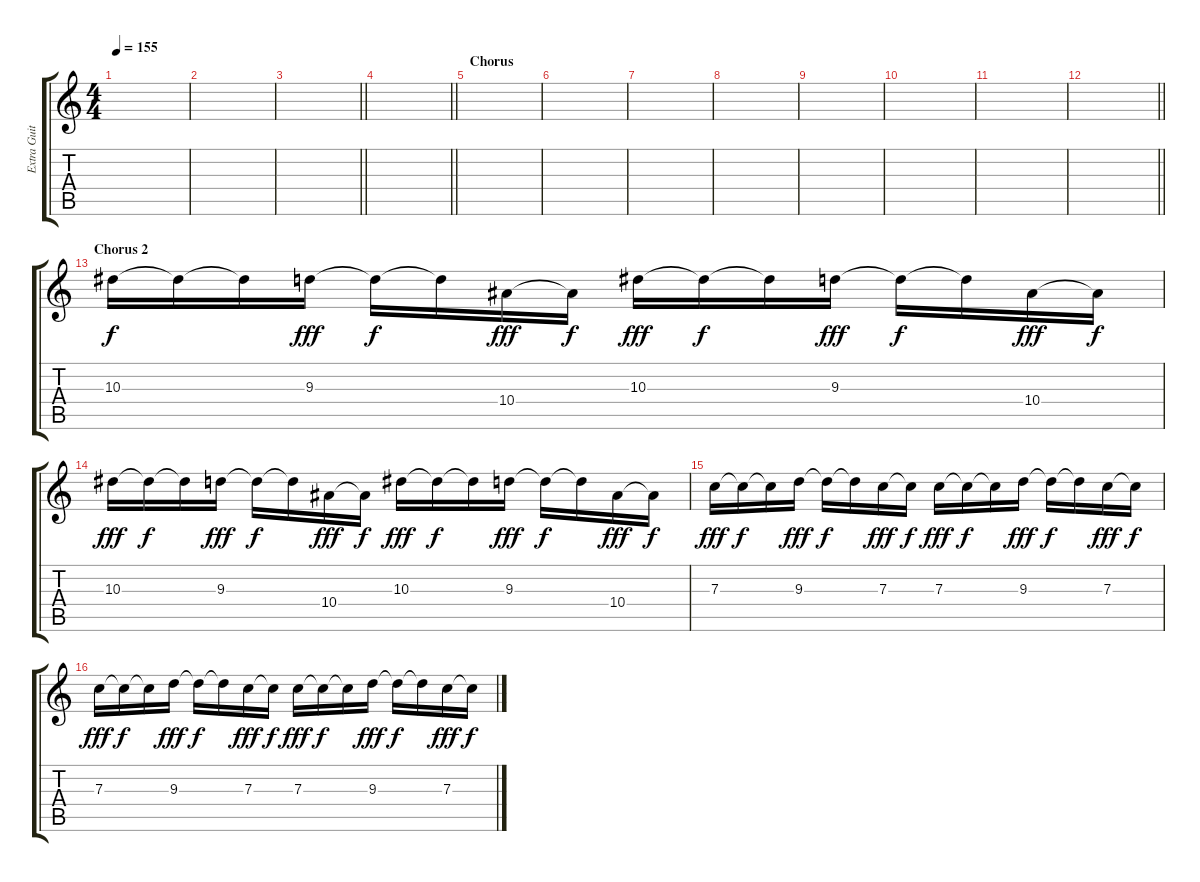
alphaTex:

\track ("Extra Guitar" "Extra Guit") {instrument distortionguitar}
\staff {score tabs}
\tuning (D4 A3 F3 C3 G2 C2) {hide}
\ts (4 4)
\tempo 155
\clef g2
\ks c
|
|
\barLineRight lightlight
|
\section ("" "")
\barLineRight lightlight
|
\section ("" "Chorus")
|
|
|
|
|
|
|
\barLineRight lightlight
|
\section ("" "Chorus 2")
10.3.16 10.3{t}.16{dy f} 10.3{t}.16 9.3.16{dy fff} 9.3{t}.16{dy f} 9.3{t}.16 10.4.16{dy fff} 10.4{t}.16{dy f} 10.3.16{dy fff} 10.3{t}.16{dy f} 10.3{t}.16 9.3.16{dy fff} 9.3{t}.16{dy f} 9.3{t}.16 10.4.16{dy fff} 10.4{t}.16{dy f} |
10.3.16{dy fff} 10.3{t}.16{dy f} 10.3{t}.16 9.3.16{dy fff} 9.3{t}.16{dy f} 9.3{t}.16 10.4.16{dy fff} 10.4{t}.16{dy f} 10.3.16{dy fff} 10.3{t}.16{dy f} 10.3{t}.16 9.3.16{dy fff} 9.3{t}.16{dy f} 9.3{t}.16 10.4.16{dy fff} 10.4{t}.16{dy f} |
7.3.16{dy fff} 7.3{t}.16{dy f} 7.3{t}.16 9.3.16{dy fff} 9.3{t}.16{dy f} 9.3{t}.16 7.3.16{dy fff} 7.3{t}.16{dy f} 7.3.16{dy fff} 7.3{t}.16{dy f} 7.3{t}.16 9.3.16{dy fff} 9.3{t}.16{dy f} 9.3{t}.16 7.3.16{dy fff} 7.3{t}.16{dy f} |
7.3.16{dy fff} 7.3{t}.16{dy f} 7.3{t}.16 9.3.16{dy fff} 9.3{t}.16{dy f} 9.3{t}.16 7.3.16{dy fff} 7.3{t}.16{dy f} 7.3.16{dy fff} 7.3{t}.16{dy f} 7.3{t}.16 9.3.16{dy fff} 9.3{t}.16{dy f} 9.3{t}.16 7.3.16{dy fff} 7.3{t}.16{dy f}
